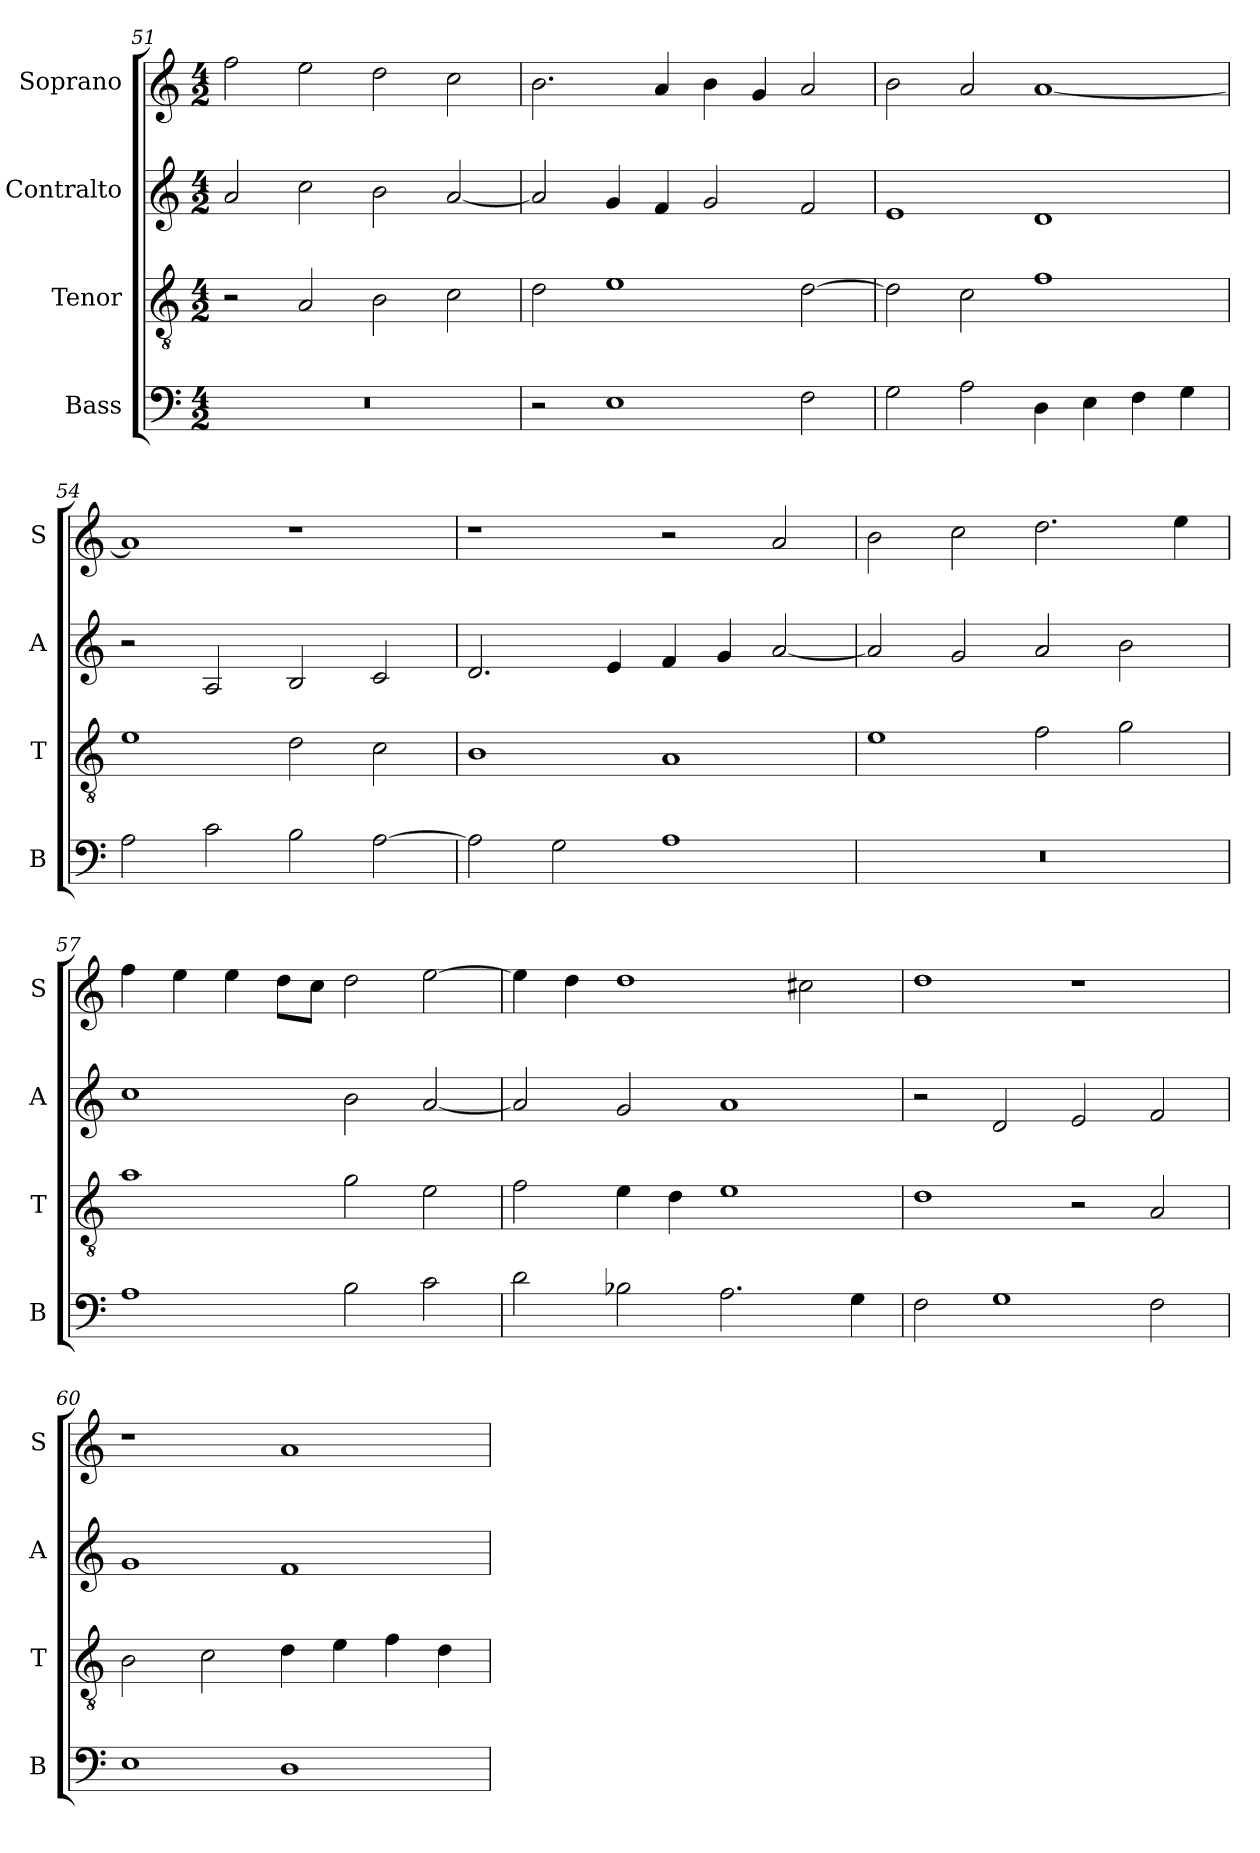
**kern	**kern	**kern	**kern
*part4	*part3	*part2	*part1
*staff4	*staff3	*staff2	*staff1
*I"Bass	*I"Tenor	*I"Contralto	*I"Soprano
*I'B	*I'T	*I'A	*I'S
*clefF4	*clefGv2	*clefG2	*clefG2
*k[]	*k[]	*k[]	*k[]
*A:aeo	*A:aeo	*A:aeo	*A:aeo
*M4/2	*M4/2	*M4/2	*M4/2
=51	=51	=51	=51
0r	2r	2a	2ff
.	2A	2cc	2ee
.	2B	2b	2dd
.	2c	[2a	2cc
=52	=52	=52	=52
2r	2d	2a]	2.b
1E	1e	4g	.
.	.	4f	4a
.	.	2g	4b
.	.	.	4g
2F	[2d	2f	2a
=53	=53	=53	=53
2G	2d]	1e	2b
2A	2c	.	2a
4D	1f	1d	[1a
4E	.	.	.
4F	.	.	.
4G	.	.	.
=54	=54	=54	=54
2A	1e	2r	1a]
2c	.	2A	.
2B	2d	2B	1r
[2A	2c	2c	.
=55	=55	=55	=55
2A]	1B	2.d	1r
2G	.	.	.
.	.	4e	.
1A	1A	4f	2r
.	.	4g	.
.	.	[2a	2a
=56	=56	=56	=56
0r	1e	2a]	2b
.	.	2g	2cc
.	2f	2a	2.dd
.	2g	2b	.
.	.	.	4ee
=57	=57	=57	=57
1A	1a	1cc	4ff
.	.	.	4ee
.	.	.	4ee
.	.	.	8dd\L
.	.	.	8cc\J
2B	2g	2b	2dd
2c	2e	[2a	[2ee
=58	=58	=58	=58
2d	2f	2a]	4ee]
.	.	.	4dd
2B-X	4e	2g	1dd
.	4d	.	.
2.A	1e	1a	.
.	.	.	2cc#X
4G	.	.	.
=59	=59	=59	=59
2F	1d	2r	1dd
1G	.	2d	.
.	2r	2e	1r
2F	2A	2f	.
=60	=60	=60	=60
1E	2B	1g	1r
.	2c	.	.
1D	4d	1f	1a
.	4e	.	.
.	4f	.	.
.	4d	.	.
=	=	=	=
*-	*-	*-	*-
